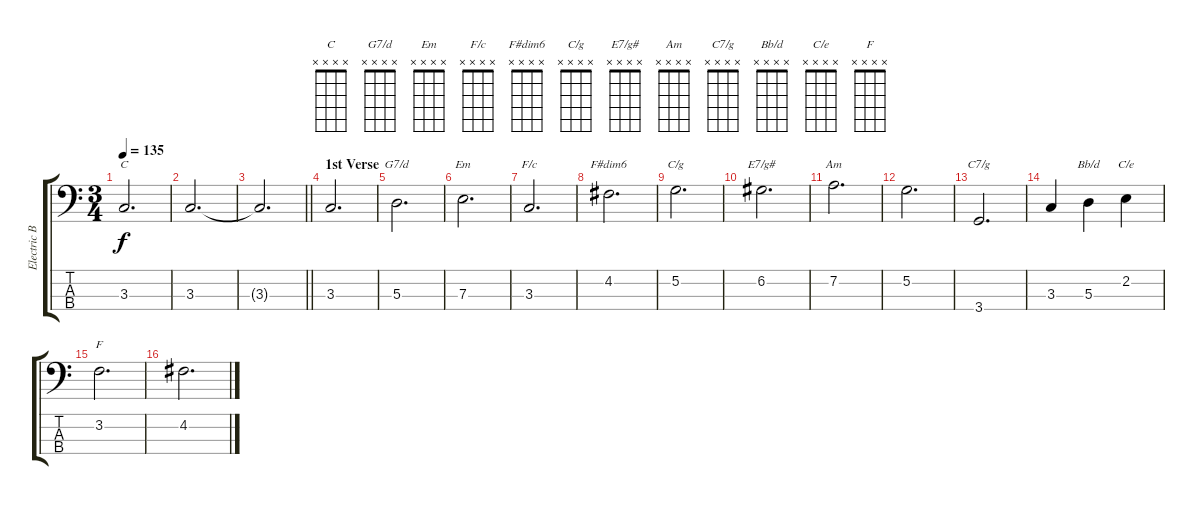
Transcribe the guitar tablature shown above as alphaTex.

\track ("Electric Bass" "Electric B") {instrument electricbassfinger}
\staff {score tabs}
\tuning (G2 D2 A1 E1) {hide}
\chord ("C" x x x x)
\chord ("G7/d" x x x x)
\chord ("Em" x x x x)
\chord ("F/c" x x x x)
\chord ("F#dim6" x x x x)
\chord ("C/g" x x x x)
\chord ("E7/g#" x x x x)
\chord ("Am" x x x x)
\chord ("C7/g" x x x x)
\chord ("Bb/d" x x x x)
\chord ("C/e" x x x x)
\chord ("F" x x x x)
\ts (3 4)
\tempo 135
\clef f4
\ks c
3.3{t}.2{d ch "C" dy f} |
3.3.2{d} |
\barLineRight lightlight
3.3{t}.2{d} |
\section ("" "1st Verse")
3.3.2{d} |
5.3.2{d ch "G7/d"} |
7.3.2{d ch "Em"} |
3.3.2{d ch "F/c"} |
4.2.2{d ch "F#dim6"} |
5.2.2{d ch "C/g"} |
6.2.2{d ch "E7/g#"} |
7.2.2{d ch "Am"} |
5.2.2{d} |
3.4.2{d ch "C7/g"} |
3.3.4 5.3.4{ch "Bb/d"} 2.2.4{ch "C/e"} |
3.2.2{d ch "F"} |
4.2.2{d}
